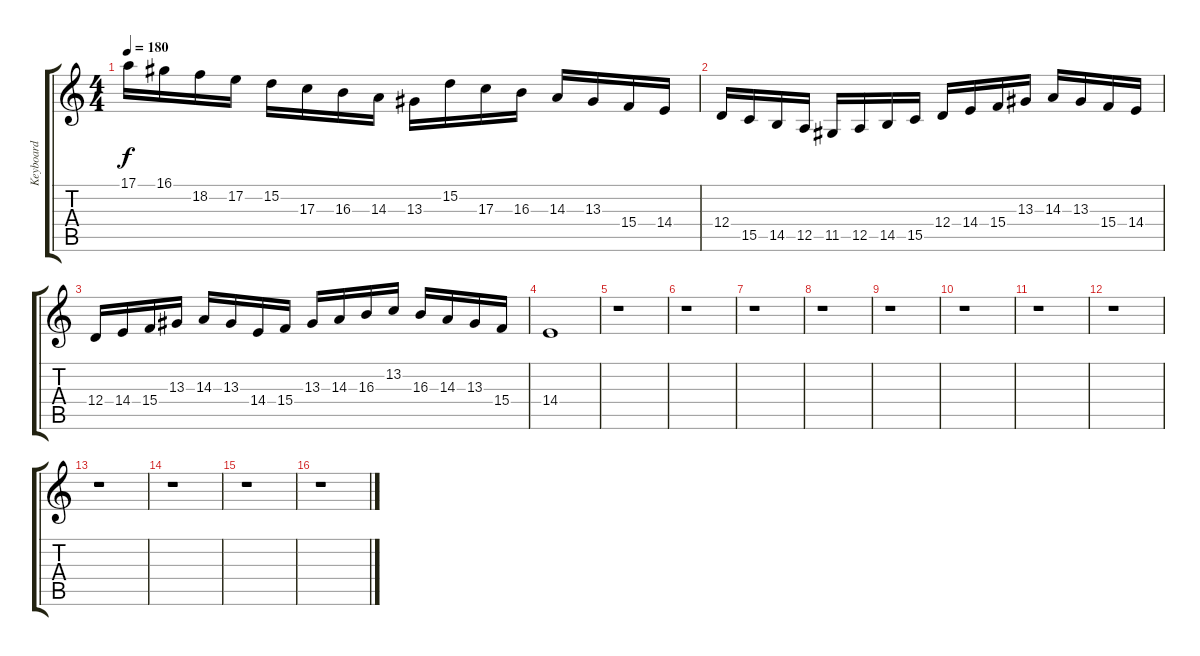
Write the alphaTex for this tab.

\track ("Keyboard " "Keyboard ") {instrument lead2sawtooth}
\staff {score tabs}
\tuning (E4 B3 G3 D3 A2 E2) {hide}
\ts (4 4)
\tempo 180
\clef g2
\ks c
17.1.16{dy f} 16.1.16 18.2.16 17.2.16 15.2.16 17.3.16 16.3.16 14.3.16 13.3.16 15.2.16 17.3.16 16.3.16 14.3.16 13.3.16 15.4.16 14.4.16 |
12.4.16 15.5.16 14.5.16 12.5.16 11.5.16 12.5.16 14.5.16 15.5.16 12.4.16 14.4.16 15.4.16 13.3.16 14.3.16 13.3.16 15.4.16 14.4.16 |
12.4.16 14.4.16 15.4.16 13.3.16 14.3.16 13.3.16 14.4.16 15.4.16 13.3.16 14.3.16 16.3.16 13.2.16 16.3.16 14.3.16 13.3.16 15.4.16 |
14.4.1 |
r.1 |
r.1 |
r.1 |
r.1 |
r.1 |
r.1 |
r.1 |
r.1 |
r.1 |
r.1 |
r.1 |
r.1
